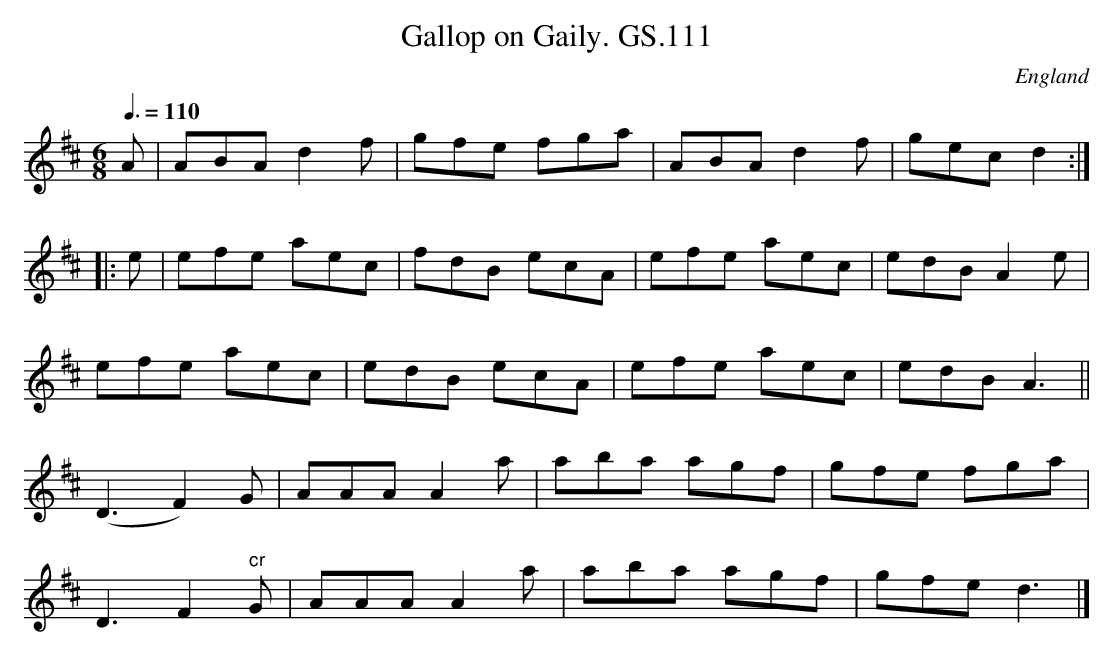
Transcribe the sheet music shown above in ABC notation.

X:1
T:Gallop on Gaily. GS.111
M:6/8
L:1/8
Q:3/8=110
O:England
K:D major
A | ABA d2 f | gfe fga | ABA d2 f | gec d2 :|!
|: e | efe aec | fdB ecA |efe aec | edB A2 e |!
efe aec | edB ecA | efe aec | edB A3 ||!
(D3F2)G | AAA A2a | aba agf |gfe fga |!
D3 F2 "^cr" G | AAA A2a | aba agf | gfe d3 |]
